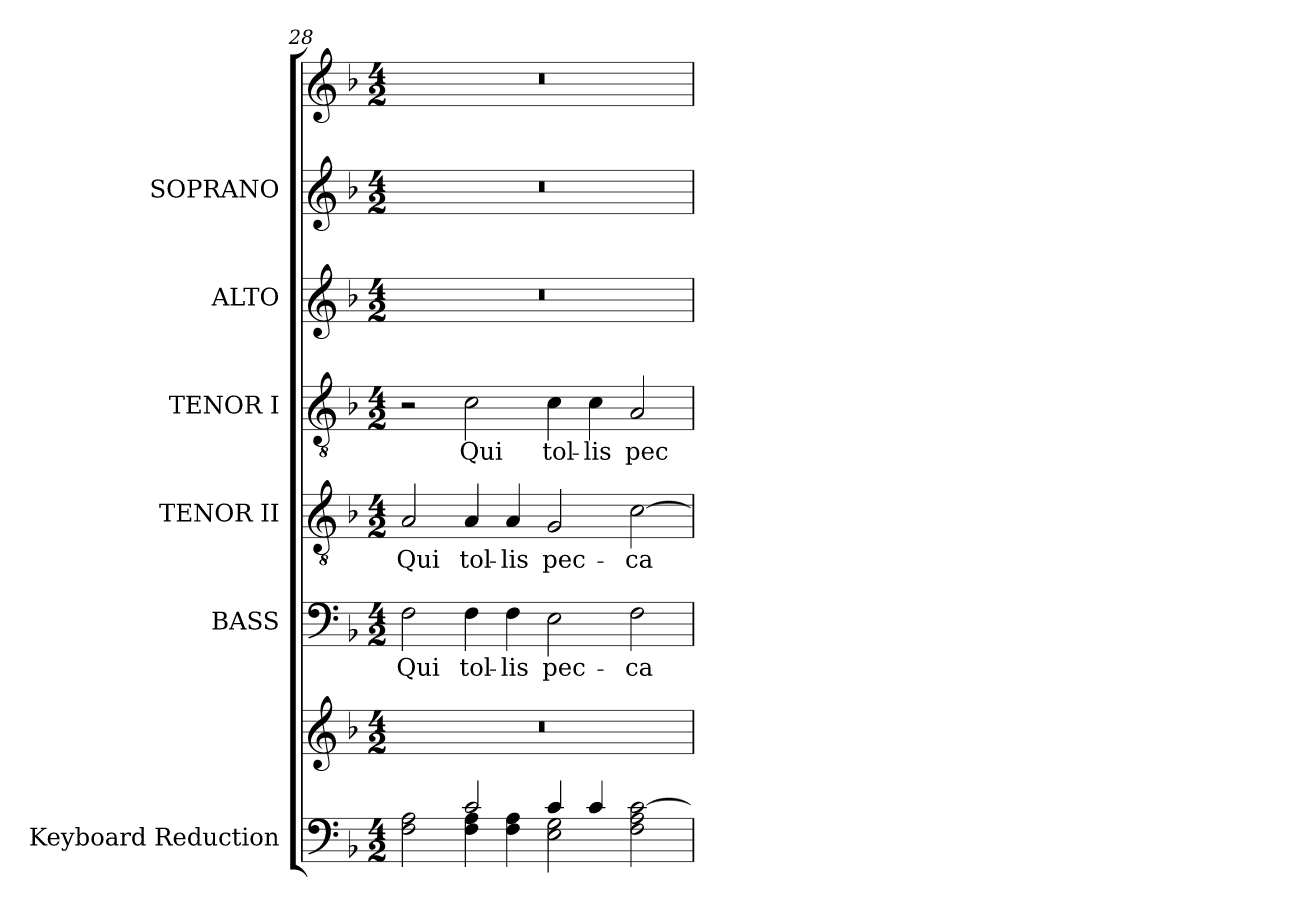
**kern	**kern	**kern	**text	**kern	**text	**kern	**text	**kern	**kern	**kern
*part7	*part7	*part6	*part6	*part5	*part5	*part4	*part4	*part3	*part2	*part1
*staff8	*staff7	*staff6	*staff6	*staff5	*staff5	*staff4	*staff4	*staff3	*staff2	*staff1
*I"Keyboard Reduction	*	*I"BASS	*	*I"TENOR II	*	*I"TENOR I	*	*I"ALTO	*I"SOPRANO	*
*I'Reduc.	*	*I'B.	*	*I'T. II	*	*I'T. I	*	*I'A.	*I'S.	*
*clefF4	*clefG2	*clefF4	*	*clefGv2	*	*clefGv2	*	*clefG2	*clefG2	*clefG2
*	*	*	*	*ITrd7c12	*	*ITrd7c12	*	*	*	*
*k[b-]	*k[b-]	*k[b-]	*	*k[b-]	*	*k[b-]	*	*k[b-]	*k[b-]	*k[b-]
*F:	*F:	*F:	*	*F:	*	*F:	*	*F:	*F:	*F:
*M4/2	*M4/2	*M4/2	*	*M4/2	*	*M4/2	*	*M4/2	*M4/2	*M4/2
=28	=28	=28	=28	=28	=28	=28	=28	=28	=28	=28
*^	*	*	*	*	*	*	*	*	*	*
!	!	!LO:N:vis=1	!	!	!	!	!	!	!	!	!
!	!	!	!	!LO:LY:b:color=#000000	!	!	!	!	!	!	!
!	!	!	!	!	!	!LO:LY:b:color=#000000	!	!	!LO:N:vis=1	!LO:N:vis=1	!LO:N:vis=1
2Fi\ 2Ai	2ryy	0r	2Fi\	Qui	2AAi/	Qui	2r	.	0r	0r	0r
!	!	!	!	!LO:LY:b:color=#000000	!	!	!	!	!	!	!
!	!	!	!	!	!	!LO:LY:b:color=#000000	!	!	!	!	!
!	!	!	!	!	!	!	!	!LO:LY:b:color=#000000	!	!	!
2ci/	4Fi\ 4Ai	.	4Fi\	tol-	4AAi/	tol-	2Ci\	Qui	.	.	.
!	!	!	!	!LO:LY:b:color=#000000	!	!	!	!	!	!	!
!	!	!	!	!	!	!LO:LY:b:color=#000000	!	!	!	!	!
.	4Fi\ 4Ai	.	4Fi\	-lis	4AAi/	-lis	.	.	.	.	.
!	!	!	!	!LO:LY:b:color=#000000	!	!	!	!	!	!	!
!	!	!	!	!	!	!LO:LY:b:color=#000000	!	!	!	!	!
!	!	!	!	!	!	!	!	!LO:LY:b:color=#000000	!	!	!
4ci/	2Ei\ 2Gi	.	2Ei\	pec-	2GGi/	pec-	4Ci\	tol-	.	.	.
!	!	!	!	!	!	!	!	!LO:LY:b:color=#000000	!	!	!
4ci/	.	.	.	.	.	.	4Ci\	-lis	.	.	.
!	!	!	!	!LO:LY:b:color=#000000	!	!	!	!	!	!	!
!	!	!	!	!	!	!LO:LY:b:color=#000000	!	!	!	!	!
!	!	!	!	!	!	!	!	!LO:LY:b:color=#000000	!	!	!
2Fi\ 2Ai [2ci	2ryy	.	2Fi\	-ca-	[2Ci\	-ca-	2AAi/	pec-	.	.	.
*v	*v	*	*	*	*	*	*	*	*	*	*
=	=	=	=	=	=	=	=	=	=	=
*-	*-	*-	*-	*-	*-	*-	*-	*-	*-	*-
